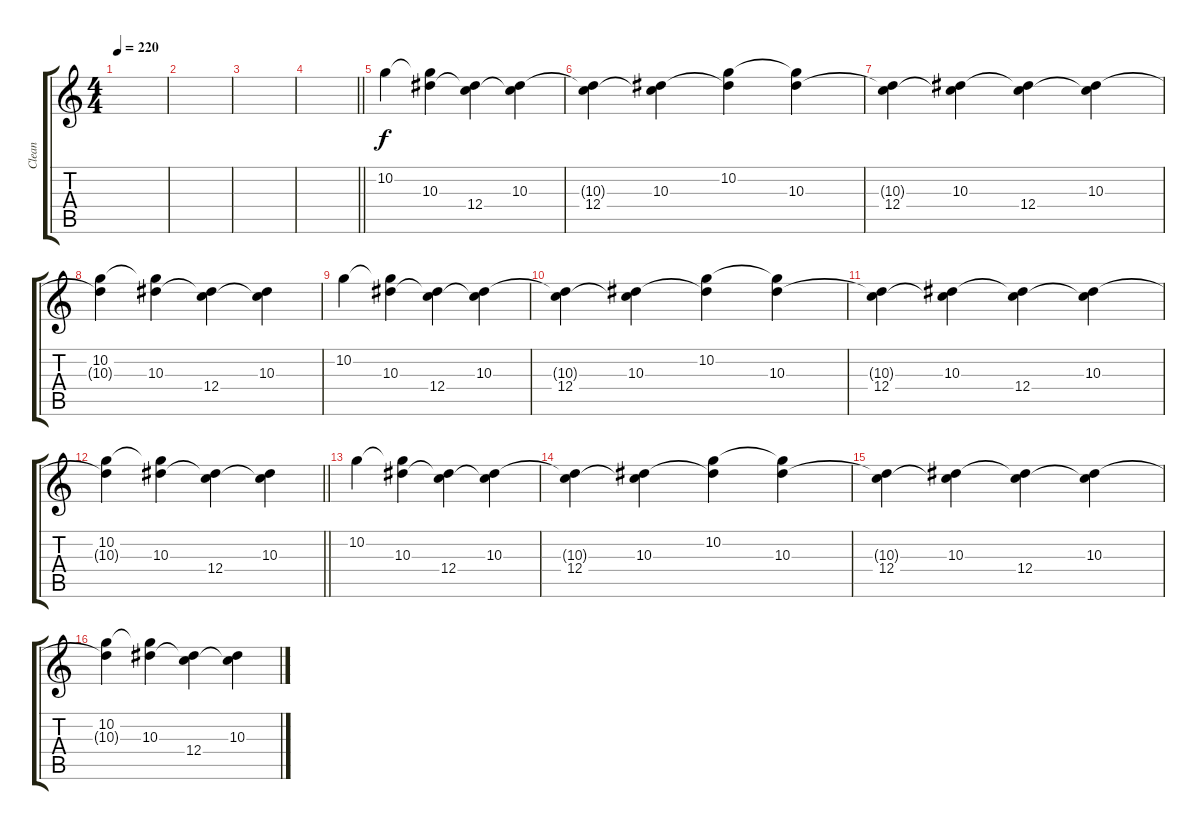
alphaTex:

\track ("Clean" "Clean") {instrument electricguitarclean}
\staff {score tabs}
\tuning (D4 A3 F3 C3 G2 C2) {hide}
\ts (4 4)
\tempo 220
\clef g2
\ks c
|
|
|
\barLineRight lightlight
|
10.2.4 (10.2{t} 10.3).4 (10.3{t} 12.4).4 (10.3 12.4{t}).4 |
(10.3{t} 12.4).4 (10.3 12.4{t}).4 (10.2 10.3{t}).4 (10.2{t} 10.3).4 |
(10.3{t} 12.4).4 (10.3 12.4{t}).4 (10.3{t} 12.4).4 (10.3 12.4{t}).4 |
(10.2 10.3{t}).4 (10.2{t} 10.3).4 (10.3{t} 12.4).4 (10.3 12.4{t}).4 |
10.2.4 (10.2{t} 10.3).4 (10.3{t} 12.4).4 (10.3 12.4{t}).4 |
(10.3{t} 12.4).4 (10.3 12.4{t}).4 (10.2 10.3{t}).4 (10.2{t} 10.3).4 |
(10.3{t} 12.4).4 (10.3 12.4{t}).4 (10.3{t} 12.4).4 (10.3 12.4{t}).4 |
\barLineRight lightlight
(10.2 10.3{t}).4 (10.2{t} 10.3).4 (10.3{t} 12.4).4 (10.3 12.4{t}).4 |
10.2.4 (10.2{t} 10.3).4 (10.3{t} 12.4).4 (10.3 12.4{t}).4 |
(10.3{t} 12.4).4 (10.3 12.4{t}).4 (10.2 10.3{t}).4 (10.2{t} 10.3).4 |
(10.3{t} 12.4).4 (10.3 12.4{t}).4 (10.3{t} 12.4).4 (10.3 12.4{t}).4 |
(10.2 10.3{t}).4 (10.2{t} 10.3).4 (10.3{t} 12.4).4 (10.3 12.4{t}).4
